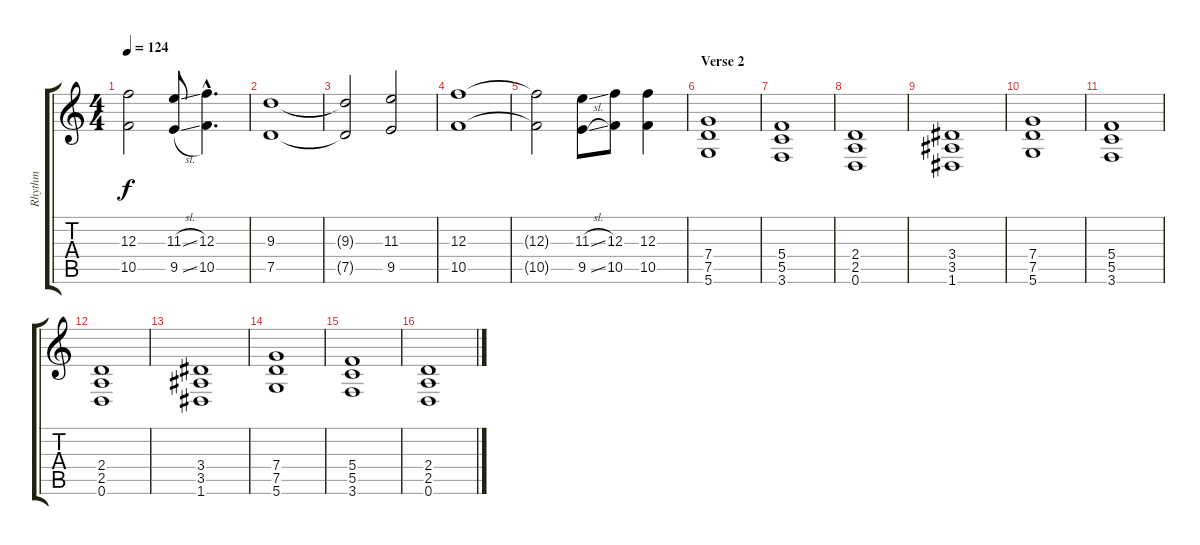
\track ("Rhythm " "Rhythm ") {instrument distortionguitar}
\staff {score tabs}
\tuning (D4 A3 F3 C3 G2 D2) {hide}
\ts (4 4)
\tempo 124
\clef g2
\ks c
(12.3{t} 10.5{t}).2{dy f} (11.3{sl} 9.5{sl}).8 (12.3{hac} 10.5{hac}).4{d} |
(9.3 7.5).1 |
(9.3{t} 7.5{t}).2 (11.3 9.5).2 |
(12.3 10.5).1 |
(12.3{t} 10.5{t}).2 (11.3{sl} 9.5{sl}).8 (12.3 10.5).8 (12.3 10.5).4 |
\section ("" "Verse 2")
(7.4 7.5 5.6).1 |
(5.4 5.5 3.6).1 |
(2.4 2.5 0.6).1 |
(3.4 3.5 1.6).1 |
(7.4 7.5 5.6).1 |
(5.4 5.5 3.6).1 |
(2.4 2.5 0.6).1 |
(3.4 3.5 1.6).1 |
\section ("" "")
(7.4 7.5 5.6).1 |
(5.4 5.5 3.6).1 |
(2.4 2.5 0.6).1
